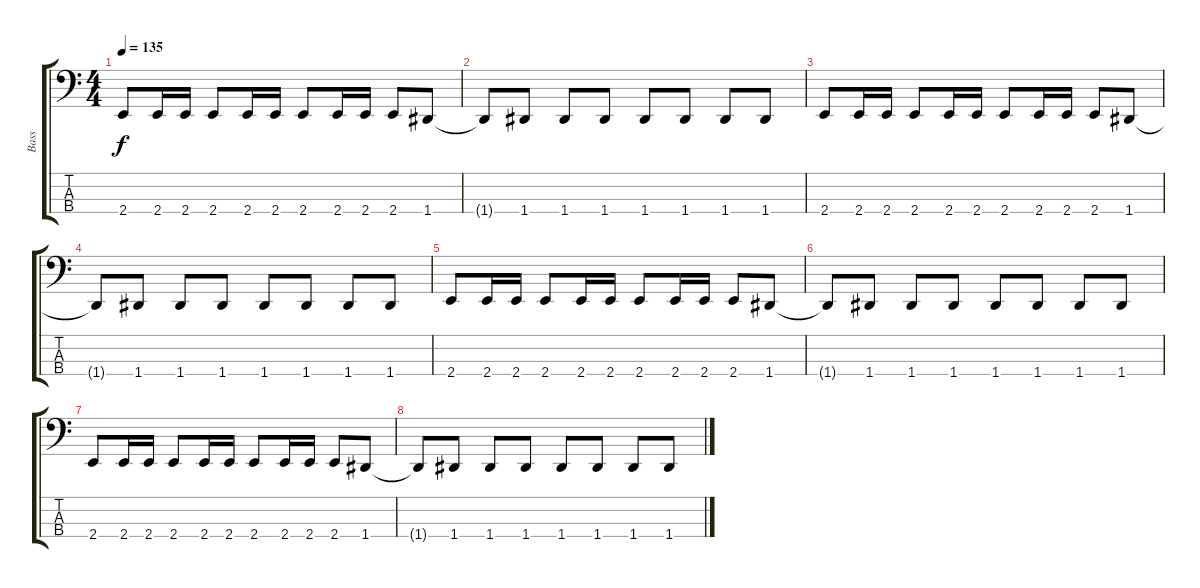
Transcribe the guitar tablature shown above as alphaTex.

\track ("Bass" "Bass") {instrument electricbassfinger}
\staff {score tabs}
\tuning (G2 D2 A1 D1) {hide}
\ts (4 4)
\tempo 135
\clef f4
\ks c
2.4.8{dy f} 2.4.16 2.4.16 2.4.8 2.4.16 2.4.16 2.4.8 2.4.16 2.4.16 2.4.8 1.4.8 |
1.4{t}.8 1.4.8 1.4.8 1.4.8 1.4.8 1.4.8 1.4.8 1.4.8 |
2.4.8 2.4.16 2.4.16 2.4.8 2.4.16 2.4.16 2.4.8 2.4.16 2.4.16 2.4.8 1.4.8 |
1.4{t}.8 1.4.8 1.4.8 1.4.8 1.4.8 1.4.8 1.4.8 1.4.8 |
2.4.8 2.4.16 2.4.16 2.4.8 2.4.16 2.4.16 2.4.8 2.4.16 2.4.16 2.4.8 1.4.8 |
1.4{t}.8 1.4.8 1.4.8 1.4.8 1.4.8 1.4.8 1.4.8 1.4.8 |
2.4.8 2.4.16 2.4.16 2.4.8 2.4.16 2.4.16 2.4.8 2.4.16 2.4.16 2.4.8 1.4.8 |
1.4{t}.8 1.4.8 1.4.8 1.4.8 1.4.8 1.4.8 1.4.8 1.4.8
